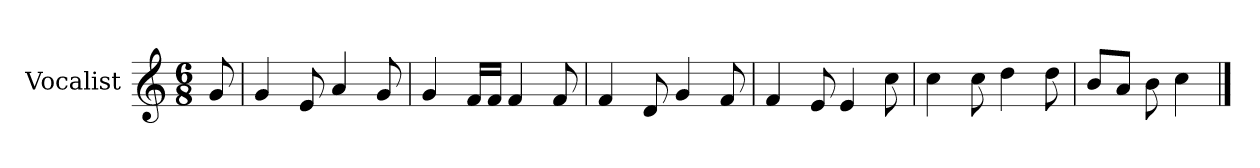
**kern
*part1
*staff1
*I"Vocalist
*k[]
*C:
*M6/8
=
8g
=1
4g
8e
4a
8g
=2
4g
16fLL
16fJJ
4f
8f
=3
4f
8d
4g
8f
=4
4f
8e
4e
8cc
=5
4cc
8cc
4dd
8dd
=6
8bL
8aJ
8b
4cc
==
*-
